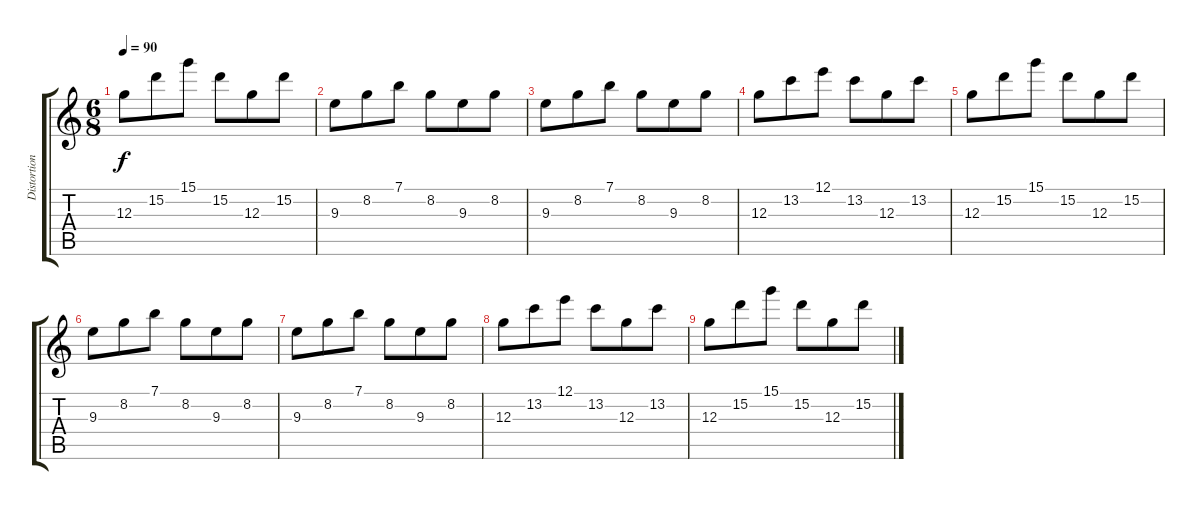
\track ("Distortion" "Distortion") {instrument distortionguitar}
\staff {score tabs}
\tuning (E4 B3 G3 D3 A2 E2) {hide}
\ts (6 8)
\tempo 90
\clef g2
\ks c
12.3.8{dy f} 15.2.8 15.1.8 15.2.8 12.3.8 15.2.8 |
9.3.8 8.2.8 7.1.8 8.2.8 9.3.8 8.2.8 |
9.3.8 8.2.8 7.1.8 8.2.8 9.3.8 8.2.8 |
12.3.8 13.2.8 12.1.8 13.2.8 12.3.8 13.2.8 |
12.3.8 15.2.8 15.1.8 15.2.8 12.3.8 15.2.8 |
9.3.8 8.2.8 7.1.8 8.2.8 9.3.8 8.2.8 |
9.3.8 8.2.8 7.1.8 8.2.8 9.3.8 8.2.8 |
12.3.8 13.2.8 12.1.8 13.2.8 12.3.8 13.2.8 |
12.3.8 15.2.8 15.1.8 15.2.8 12.3.8 15.2.8
